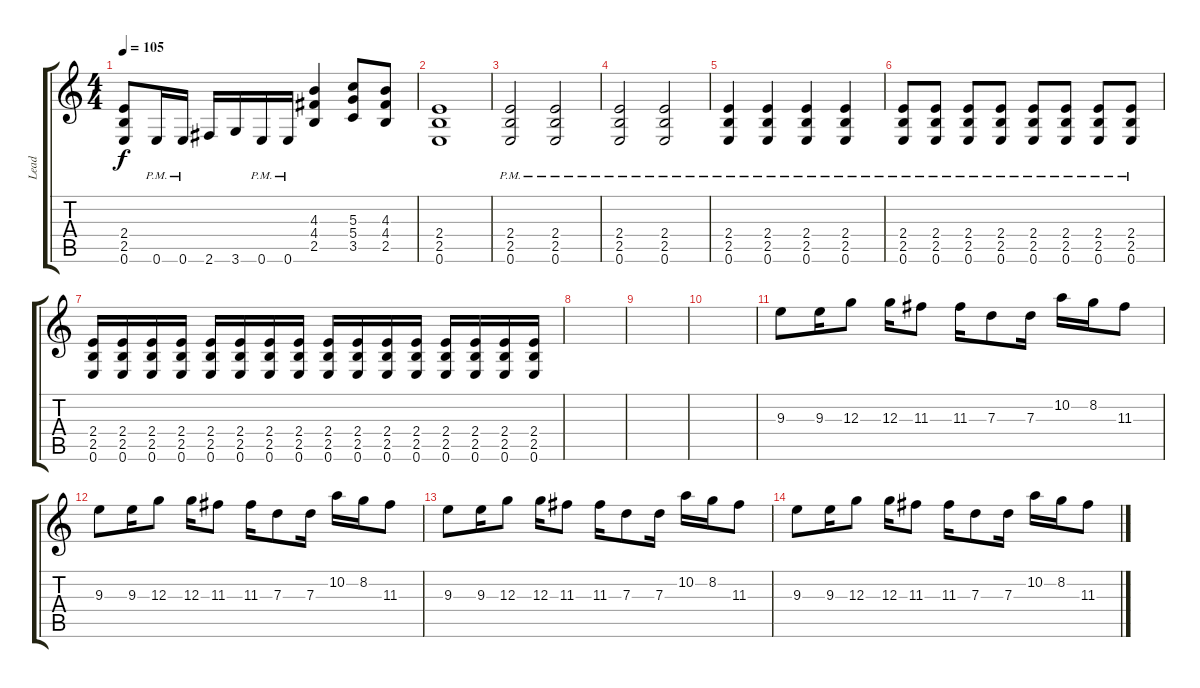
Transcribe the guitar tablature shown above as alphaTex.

\track ("Lead" "Lead") {instrument distortionguitar}
\staff {score tabs}
\tuning (E4 B3 G3 D3 A2 E2) {hide}
\ts (4 4)
\tempo 105
\clef g2
\ks c
(2.4 2.5 0.6).8{dy f} 0.6{pm}.16 0.6{pm}.16 2.6.16 3.6.16 0.6{pm}.16 0.6{pm}.16 (4.3 4.4 2.5).4 (5.3 5.4 3.5).8 (4.3 4.4 2.5).8 |
(2.4 2.5 0.6).1 |
(2.4{pm} 2.5 0.6).2 (2.4{pm} 2.5 0.6).2 |
(2.4{pm} 2.5 0.6).2 (2.4{pm} 2.5 0.6).2 |
(2.4{pm} 2.5 0.6).4 (2.4{pm} 2.5 0.6).4 (2.4{pm} 2.5 0.6).4 (2.4{pm} 2.5 0.6).4 |
(2.4{pm} 2.5 0.6).8 (2.4{pm} 2.5 0.6).8 (2.4{pm} 2.5 0.6).8 (2.4{pm} 2.5 0.6).8 (2.4{pm} 2.5 0.6).8 (2.4{pm} 2.5 0.6).8 (2.4{pm} 2.5 0.6).8 (2.4{pm} 2.5 0.6).8 |
(2.4 2.5 0.6).16 (2.4 2.5 0.6).16 (2.4 2.5 0.6).16 (2.4 2.5 0.6).16 (2.4 2.5 0.6).16 (2.4 2.5 0.6).16 (2.4 2.5 0.6).16 (2.4 2.5 0.6).16 (2.4 2.5 0.6).16 (2.4 2.5 0.6).16 (2.4 2.5 0.6).16 (2.4 2.5 0.6).16 (2.4 2.5 0.6).16 (2.4 2.5 0.6).16 (2.4 2.5 0.6).16 (2.4 2.5 0.6).16 |
|
|
|
9.3.8 9.3.16 12.3.8 12.3.16 11.3.8 11.3.16 7.3.8 7.3.16 10.2.16 8.2.16 11.3.8 |
9.3.8 9.3.16 12.3.8 12.3.16 11.3.8 11.3.16 7.3.8 7.3.16 10.2.16 8.2.16 11.3.8 |
9.3.8 9.3.16 12.3.8 12.3.16 11.3.8 11.3.16 7.3.8 7.3.16 10.2.16 8.2.16 11.3.8 |
9.3.8 9.3.16 12.3.8 12.3.16 11.3.8 11.3.16 7.3.8 7.3.16 10.2.16 8.2.16 11.3.8
